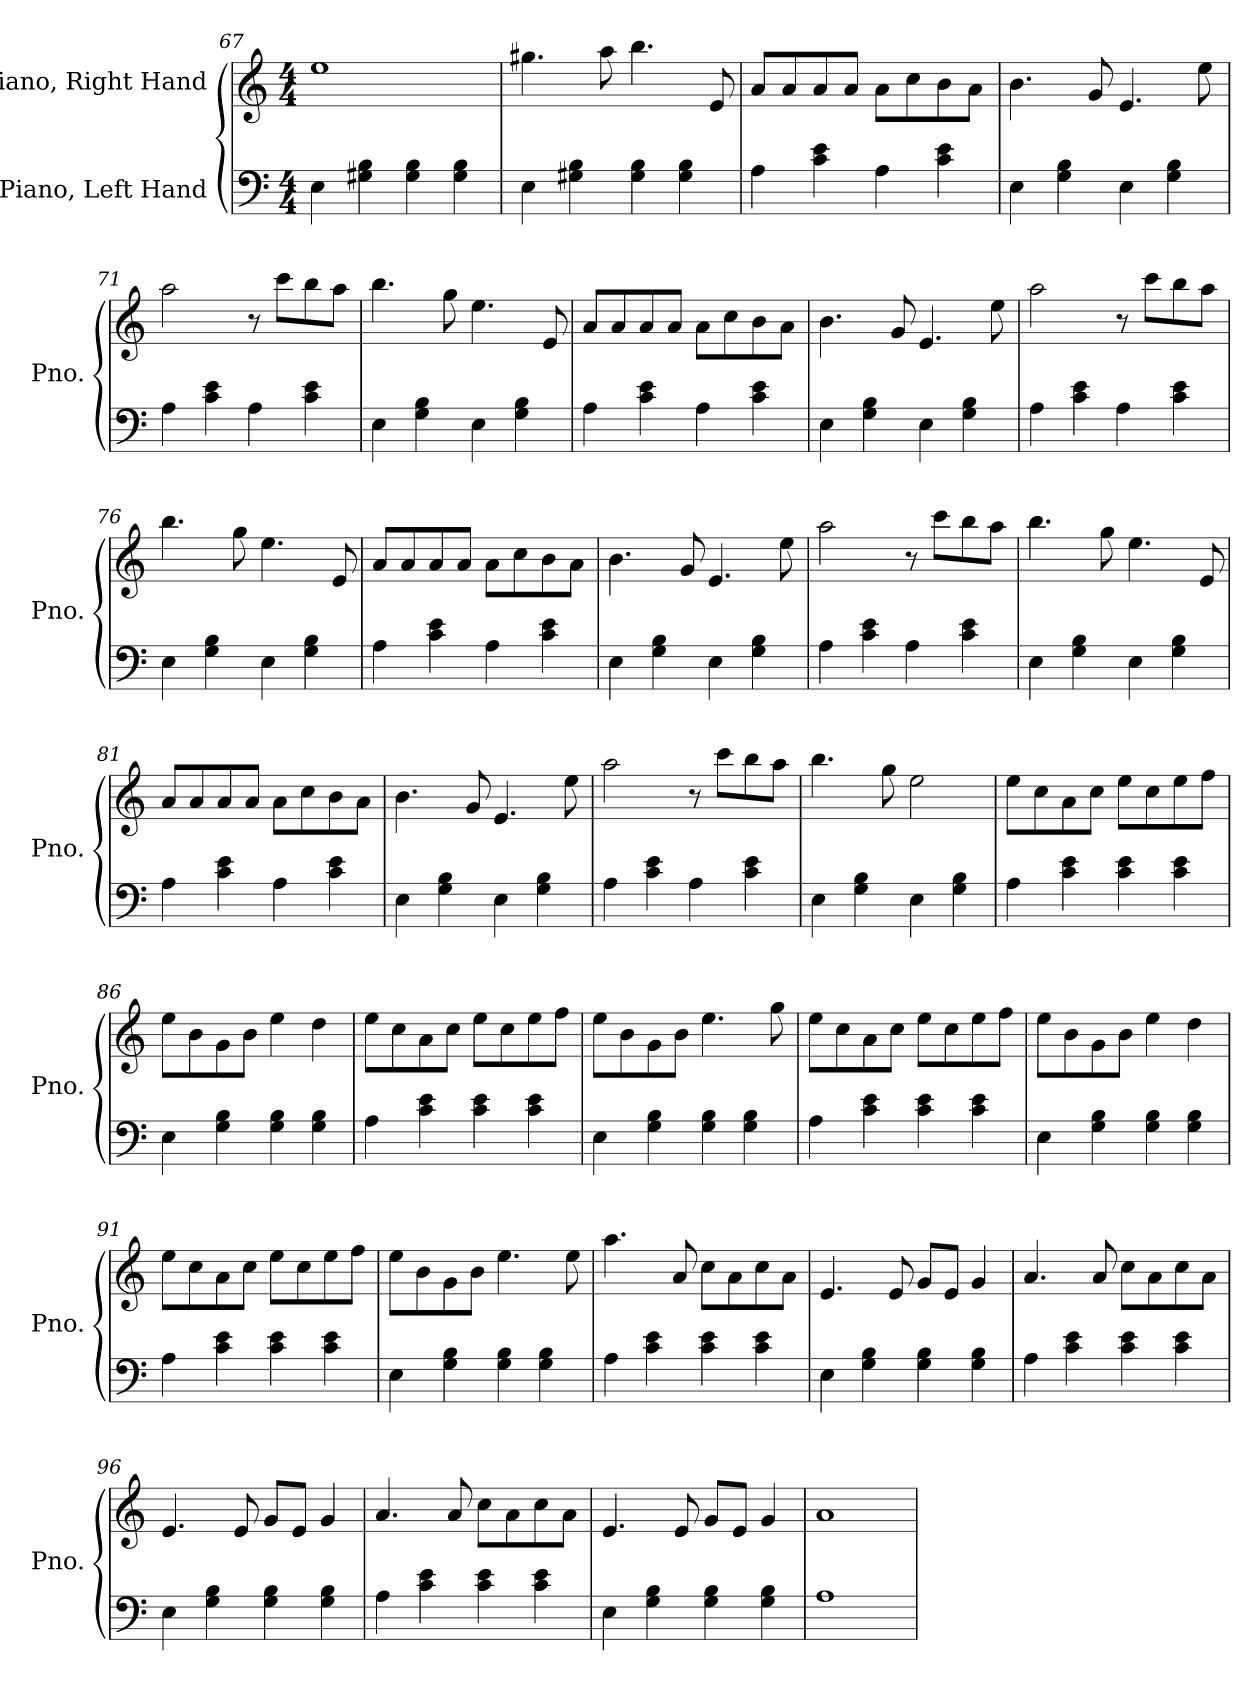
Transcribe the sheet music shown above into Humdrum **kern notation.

**kern	**kern
*part2	*part1
*staff2	*staff1
*I"Piano, Left Hand	*I"Piano, Right Hand
*I'Pno.	*I'Pno.
*clefF4	*clefG2
*k[]	*k[]
*M4/4	*M4/4
=67	=67
4E\	1ee
4G#X\ 4B\	.
4G#\ 4B\	.
4G#\ 4B\	.
=68	=68
4E\	4.gg#X\
4G#X\ 4B\	.
.	8aa\
4G#\ 4B\	4.bb\
4G#\ 4B\	.
.	8e/
=69	=69
4A\	8a/L
.	8a/
4c\ 4e\	8a/
.	8a/J
4A\	8a\L
.	8cc\
4c\ 4e\	8b\
.	8a\J
!!LO:LB:g=z
=70	=70
4E\	4.b\
4G\ 4B\	.
.	8g/
4E\	4.e/
4G\ 4B\	.
.	8ee\
=71	=71
4A\	2aa\
4c\ 4e\	.
4A\	8r
.	8ccc\L
4c\ 4e\	8bb\
.	8aa\J
=72	=72
4E\	4.bb\
4G\ 4B\	.
.	8gg\
4E\	4.ee\
4G\ 4B\	.
.	8e/
=73	=73
4A\	8a/L
.	8a/
4c\ 4e\	8a/
.	8a/J
4A\	8a\L
.	8cc\
4c\ 4e\	8b\
.	8a\J
=74	=74
4E\	4.b\
4G\ 4B\	.
.	8g/
4E\	4.e/
4G\ 4B\	.
.	8ee\
=75	=75
4A\	2aa\
4c\ 4e\	.
4A\	8r
.	8ccc\L
4c\ 4e\	8bb\
.	8aa\J
!!LO:PB:g=z
=76	=76
4E\	4.bb\
4G\ 4B\	.
.	8gg\
4E\	4.ee\
4G\ 4B\	.
.	8e/
=77	=77
4A\	8a/L
.	8a/
4c\ 4e\	8a/
.	8a/J
4A\	8a\L
.	8cc\
4c\ 4e\	8b\
.	8a\J
=78	=78
4E\	4.b\
4G\ 4B\	.
.	8g/
4E\	4.e/
4G\ 4B\	.
.	8ee\
=79	=79
4A\	2aa\
4c\ 4e\	.
4A\	8r
.	8ccc\L
4c\ 4e\	8bb\
.	8aa\J
=80	=80
4E\	4.bb\
4G\ 4B\	.
.	8gg\
4E\	4.ee\
4G\ 4B\	.
.	8e/
=81	=81
4A\	8a/L
.	8a/
4c\ 4e\	8a/
.	8a/J
4A\	8a\L
.	8cc\
4c\ 4e\	8b\
.	8a\J
!!LO:LB:g=z
=82	=82
4E\	4.b\
4G\ 4B\	.
.	8g/
4E\	4.e/
4G\ 4B\	.
.	8ee\
=83	=83
4A\	2aa\
4c\ 4e\	.
4A\	8r
.	8ccc\L
4c\ 4e\	8bb\
.	8aa\J
=84	=84
4E\	4.bb\
4G\ 4B\	.
.	8gg\
4E\	2ee\
4G\ 4B\	.
=85	=85
4A\	8ee\L
.	8cc\
4c\ 4e\	8a\
.	8cc\J
4c\ 4e\	8ee\L
.	8cc\
4c\ 4e\	8ee\
.	8ff\J
=86	=86
4E\	8ee\L
.	8b\
4G\ 4B\	8g\
.	8b\J
4G\ 4B\	4ee\
4G\ 4B\	4dd\
=87	=87
4A\	8ee\L
.	8cc\
4c\ 4e\	8a\
.	8cc\J
4c\ 4e\	8ee\L
.	8cc\
4c\ 4e\	8ee\
.	8ff\J
!!LO:LB:g=z
=88	=88
4E\	8ee\L
.	8b\
4G\ 4B\	8g\
.	8b\J
4G\ 4B\	4.ee\
4G\ 4B\	.
.	8gg\
=89	=89
4A\	8ee\L
.	8cc\
4c\ 4e\	8a\
.	8cc\J
4c\ 4e\	8ee\L
.	8cc\
4c\ 4e\	8ee\
.	8ff\J
=90	=90
4E\	8ee\L
.	8b\
4G\ 4B\	8g\
.	8b\J
4G\ 4B\	4ee\
4G\ 4B\	4dd\
=91	=91
4A\	8ee\L
.	8cc\
4c\ 4e\	8a\
.	8cc\J
4c\ 4e\	8ee\L
.	8cc\
4c\ 4e\	8ee\
.	8ff\J
=92	=92
4E\	8ee\L
.	8b\
4G\ 4B\	8g\
.	8b\J
4G\ 4B\	4.ee\
4G\ 4B\	.
.	8ee\
!!LO:LB:g=z
=93	=93
4A\	4.aa\
4c\ 4e\	.
.	8a/
4c\ 4e\	8cc\L
.	8a\
4c\ 4e\	8cc\
.	8a\J
=94	=94
4E\	4.e/
4G\ 4B\	.
.	8e/
4G\ 4B\	8g/L
.	8e/J
4G\ 4B\	4g/
=95	=95
4A\	4.a/
4c\ 4e\	.
.	8a/
4c\ 4e\	8cc\L
.	8a\
4c\ 4e\	8cc\
.	8a\J
=96	=96
4E\	4.e/
4G\ 4B\	.
.	8e/
4G\ 4B\	8g/L
.	8e/J
4G\ 4B\	4g/
=97	=97
4A\	4.a/
4c\ 4e\	.
.	8a/
4c\ 4e\	8cc\L
.	8a\
4c\ 4e\	8cc\
.	8a\J
=98	=98
4E\	4.e/
4G\ 4B\	.
.	8e/
4G\ 4B\	8g/L
.	8e/J
4G\ 4B\	4g/
!!LO:LB:g=z
=99	=99
1A	1a
=	=
*-	*-
